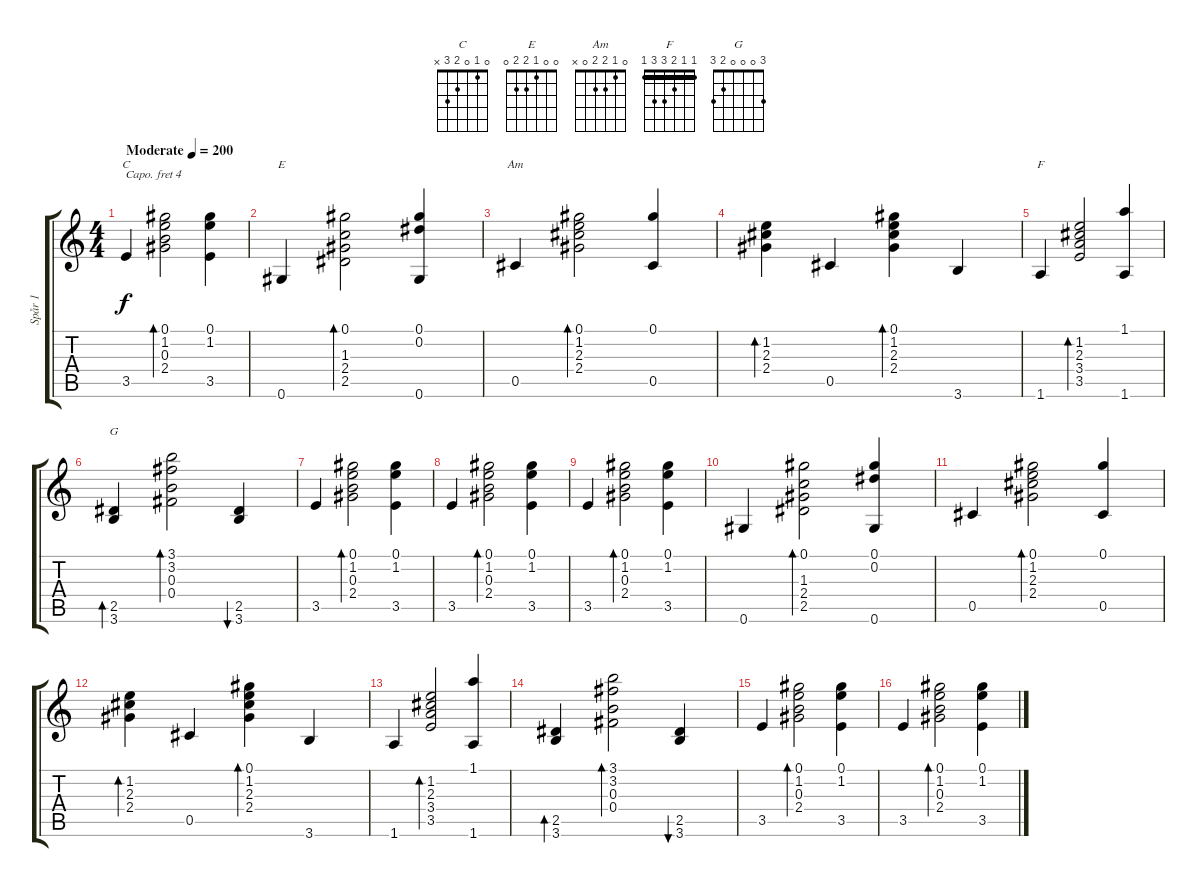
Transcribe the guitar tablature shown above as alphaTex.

\track ("Spår 1" "Spår 1") {instrument acousticguitarsteel}
\staff {score tabs}
\capo 4
\tuning (E4 B3 G3 D3 A2 E2) {hide}
\chord ("C" 0 1 0 2 3 x)
\chord ("E" 0 0 1 2 2 0)
\chord ("Am" 0 1 2 2 0 x)
\chord ("F" 1 1 2 3 3 1) {barre 1}
\chord ("G" 3 0 0 0 2 3)
\ts (4 4)
\tempo (200 "Moderate")
\clef g2
\ks c
3.5.4{ch "C" dy f instrument acousticguitarsteel} (0.1 1.2 0.3 2.4).2{bd 120} (0.1 1.2 3.5).4 |
0.6.4{ch "E"} (0.1 1.3 2.4 2.5).2{bd 120} (0.1 0.2 0.6).4 |
0.5.4{ch "Am"} (0.1 1.2 2.3 2.4).2{bd 120} (0.1 0.5).4 |
(1.2 2.3 2.4).4{bd 120} 0.5.4 (0.1 1.2 2.3 2.4).4{bd 120} 3.6.4 |
1.6.4{ch "F"} (1.2 2.3 3.4 3.5).2{bd 120} (1.1 1.6).4 |
(2.5 3.6).4{bd 120 ch "G"} (3.1 3.2 0.3 0.4).2{bd 120} (2.5 3.6).4{bu 120} |
3.5.4 (0.1 1.2 0.3 2.4).2{bd 120} (0.1 1.2 3.5).4 |
3.5.4 (0.1 1.2 0.3 2.4).2{bd 120} (0.1 1.2 3.5).4 |
3.5.4 (0.1 1.2 0.3 2.4).2{bd 120} (0.1 1.2 3.5).4 |
0.6.4 (0.1 1.3 2.4 2.5).2{bd 120} (0.1 0.2 0.6).4 |
0.5.4 (0.1 1.2 2.3 2.4).2{bd 120} (0.1 0.5).4 |
(1.2 2.3 2.4).4{bd 120} 0.5.4 (0.1 1.2 2.3 2.4).4{bd 120} 3.6.4 |
1.6.4 (1.2 2.3 3.4 3.5).2{bd 120} (1.1 1.6).4 |
(2.5 3.6).4{bd 120} (3.1 3.2 0.3 0.4).2{bd 120} (2.5 3.6).4{bu 120} |
3.5.4 (0.1 1.2 0.3 2.4).2{bd 120} (0.1 1.2 3.5).4 |
3.5.4 (0.1 1.2 0.3 2.4).2{bd 120} (0.1 1.2 3.5).4
